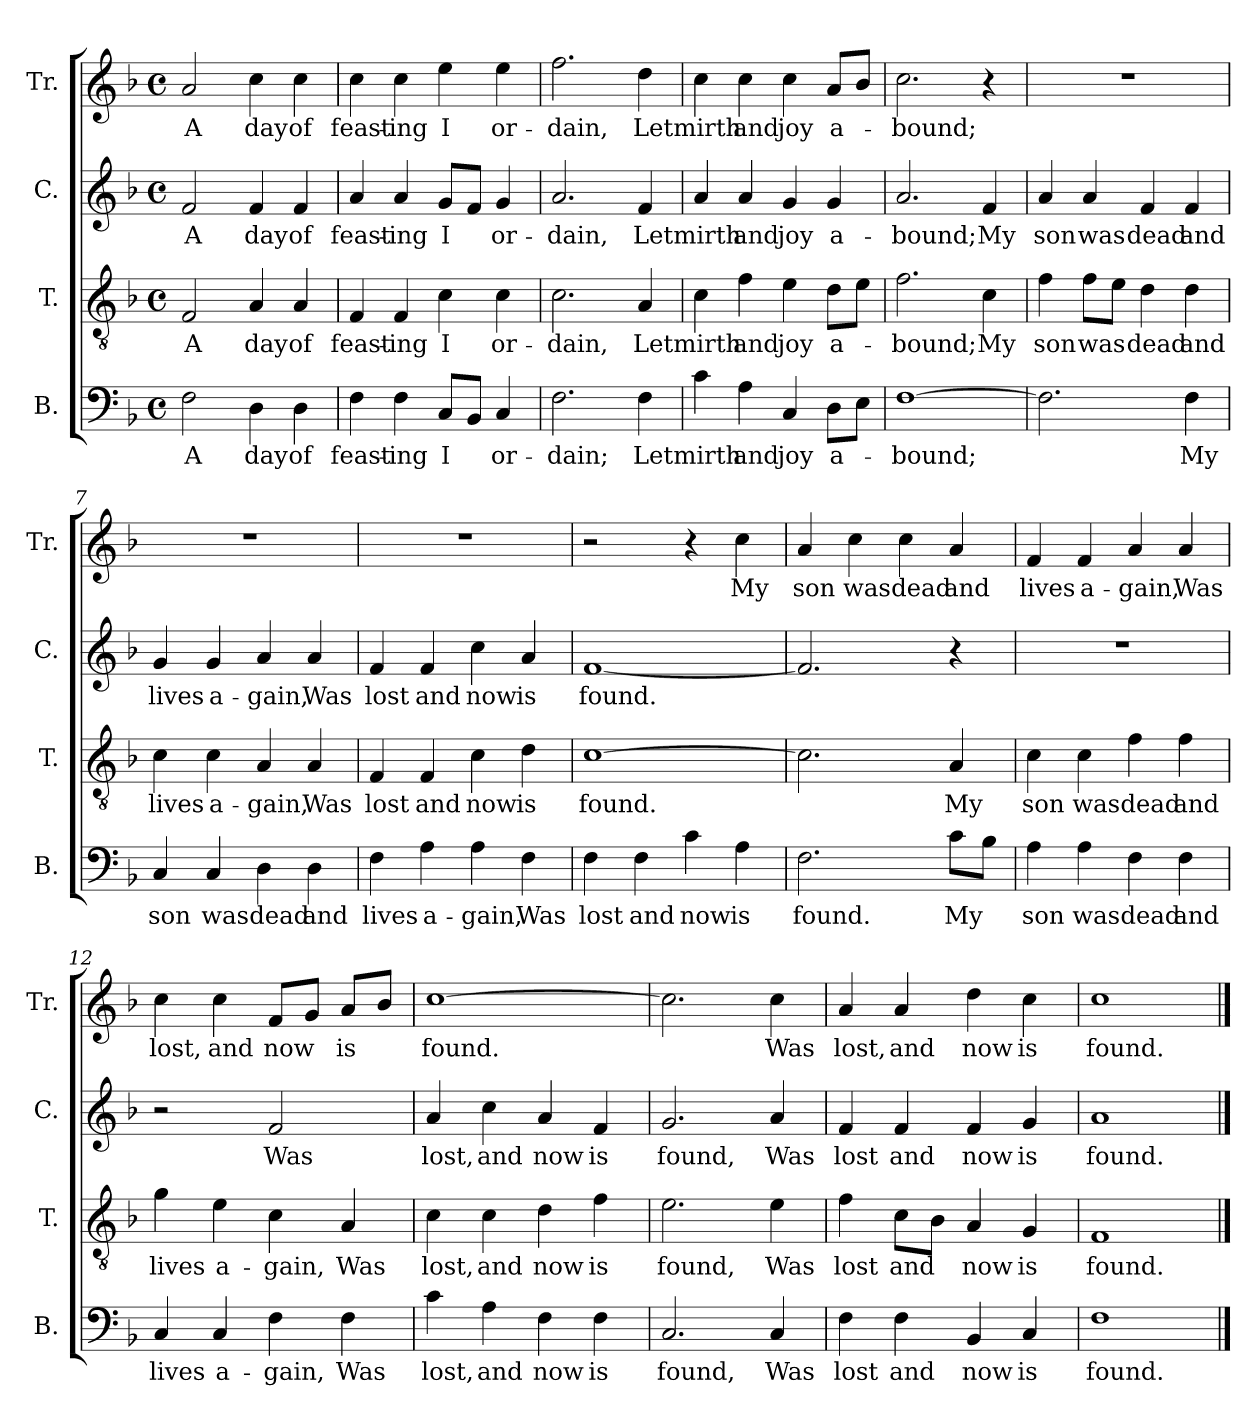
**kern	**text	**kern	**text	**kern	**text	**kern	**text
*part4	*part4	*part3	*part3	*part2	*part2	*part1	*part1
*staff4	*staff4	*staff3	*staff3	*staff2	*staff2	*staff1	*staff1
*I"B.	*	*I"T.	*	*I"C.	*	*I"Tr.	*
*I'B.	*	*I'T.	*	*I'C.	*	*I'Tr.	*
*clefF4	*	*clefGv2	*	*clefG2	*	*clefG2	*
*k[b-]	*	*k[b-]	*	*k[b-]	*	*k[b-]	*
*M4/4	*	*M4/4	*	*M4/4	*	*M4/4	*
*met(c)	*	*met(c)	*	*met(c)	*	*met(c)	*
*MM130	*	*MM130	*	*MM130	*	*MM130	*
=1	=1	=1	=1	=1	=1	=1	=1
!	!LO:LY:b	!	!LO:LY:b	!	!LO:LY:b	!	!LO:LY:b
2F!\	A	2F!/	A	2f!/	A	2a!/	A
!	!LO:LY:b	!	!LO:LY:b	!	!LO:LY:b	!	!LO:LY:b
4D!\	day	4A!/	day	4f!/	day	4cc!\	day
!	!LO:LY:b	!	!LO:LY:b	!	!LO:LY:b	!	!LO:LY:b
4D!\	of	4A!/	of	4f!/	of	4cc!\	of
=2	=2	=2	=2	=2	=2	=2	=2
!	!LO:LY:b	!	!LO:LY:b	!	!LO:LY:b	!	!LO:LY:b
4F!\	feast-	4F!/	feast-	4a!/	feast-	4cc!\	feast-
!	!LO:LY:b	!	!LO:LY:b	!	!LO:LY:b	!	!LO:LY:b
4F!\	-ing	4F!/	-ing	4a!/	-ing	4cc!\	-ing
!	!LO:LY:b	!	!LO:LY:b	!	!LO:LY:b	!	!LO:LY:b
8C!/L	I	4c!\	I	8g!/L	I	4ee!\	I
8BB-!/J	.	.	.	8f!/J	.	.	.
!	!LO:LY:b	!	!LO:LY:b	!	!LO:LY:b	!	!LO:LY:b
4C!/	or-	4c!\	or-	4g!/	or-	4ee!\	or-
=3	=3	=3	=3	=3	=3	=3	=3
!	!LO:LY:b	!	!LO:LY:b	!	!LO:LY:b	!	!LO:LY:b
2.F!\	-dain;	2.c!\	-dain,	2.a!/	-dain,	2.ff!\	-dain,
!	!LO:LY:b	!	!LO:LY:b	!	!LO:LY:b	!	!LO:LY:b
4F!\	Let	4A!/	Let	4f!/	Let	4dd!\	Let
=4	=4	=4	=4	=4	=4	=4	=4
!	!LO:LY:b	!	!LO:LY:b	!	!LO:LY:b	!	!LO:LY:b
4c!\	mirth	4c!\	mirth	4a!/	mirth	4cc!\	mirth
!	!LO:LY:b	!	!LO:LY:b	!	!LO:LY:b	!	!LO:LY:b
4A!\	and	4f!\	and	4a!/	and	4cc!\	and
!	!LO:LY:b	!	!LO:LY:b	!	!LO:LY:b	!	!LO:LY:b
4C!/	joy	4e!\	joy	4g!/	joy	4cc!\	joy
!	!LO:LY:b	!	!LO:LY:b	!	!LO:LY:b	!	!LO:LY:b
8D!\L	a-	8d!\L	a-	4g!/	a-	8a!/L	a-
8E!\J	.	8e!\J	.	.	.	8b-!/J	.
=5	=5	=5	=5	=5	=5	=5	=5
!	!LO:LY:b	!	!LO:LY:b	!	!LO:LY:b	!	!LO:LY:b
[1F!	-bound;	2.f!\	-bound;	2.a!/	-bound;	2.cc!\	-bound;
!	!	!	!LO:LY:b	!	!LO:LY:b	!	!
.	.	4c!\	My	4f!/	My	4r	.
=6	=6	=6	=6	=6	=6	=6	=6
!	!	!	!LO:LY:b	!	!LO:LY:b	!	!
2.F!\]	.	4f!\	son	4a!/	son	1r	.
!	!	!	!LO:LY:b	!	!LO:LY:b	!	!
.	.	8f!\L	was	4a!/	was	.	.
.	.	8e!\J	.	.	.	.	.
!	!	!	!LO:LY:b	!	!LO:LY:b	!	!
.	.	4d!\	dead	4f!/	dead	.	.
!	!LO:LY:b	!	!LO:LY:b	!	!LO:LY:b	!	!
4F!\	My	4d!\	and	4f!/	and	.	.
=7	=7	=7	=7	=7	=7	=7	=7
!	!LO:LY:b	!	!LO:LY:b	!	!LO:LY:b	!	!
4C!/	son	4c!\	lives	4g!/	lives	1r	.
!	!LO:LY:b	!	!LO:LY:b	!	!LO:LY:b	!	!
4C!/	was	4c!\	a-	4g!/	a-	.	.
!	!LO:LY:b	!	!LO:LY:b	!	!LO:LY:b	!	!
4D!\	dead	4A!/	-gain,	4a!/	-gain,	.	.
!	!LO:LY:b	!	!LO:LY:b	!	!LO:LY:b	!	!
4D!\	and	4A!/	Was	4a!/	Was	.	.
=8	=8	=8	=8	=8	=8	=8	=8
!	!LO:LY:b	!	!LO:LY:b	!	!LO:LY:b	!	!
4F!\	lives	4F!/	lost	4f!/	lost	1r	.
!	!LO:LY:b	!	!LO:LY:b	!	!LO:LY:b	!	!
4A!\	a-	4F!/	and	4f!/	and	.	.
!	!LO:LY:b	!	!LO:LY:b	!	!LO:LY:b	!	!
4A!\	-gain,	4c!\	now	4cc!\	now	.	.
!	!LO:LY:b	!	!LO:LY:b	!	!LO:LY:b	!	!
4F!\	Was	4d!\	is	4a!/	is	.	.
!!LO:LB:g=z
=9	=9	=9	=9	=9	=9	=9	=9
!	!LO:LY:b	!	!LO:LY:b	!	!LO:LY:b	!	!
4F!\	lost	[1c!	found.	[1f!	found.	2r	.
!	!LO:LY:b	!	!	!	!	!	!
4F!\	and	.	.	.	.	.	.
!	!LO:LY:b	!	!	!	!	!	!
4c!\	now	.	.	.	.	4r	.
!	!LO:LY:b	!	!	!	!	!	!LO:LY:b
4A!\	is	.	.	.	.	4cc!\	My
=10	=10	=10	=10	=10	=10	=10	=10
!	!LO:LY:b	!	!	!	!	!	!LO:LY:b
2.F!\	found.	2.c!\]	.	2.f!/]	.	4a!/	son
!	!	!	!	!	!	!	!LO:LY:b
.	.	.	.	.	.	4cc!\	was
!	!	!	!	!	!	!	!LO:LY:b
.	.	.	.	.	.	4cc!\	dead
!	!LO:LY:b	!	!LO:LY:b	!	!	!	!LO:LY:b
8c!\L	My	4A!/	My	4r	.	4a!/	and
8B-!\J	.	.	.	.	.	.	.
=11	=11	=11	=11	=11	=11	=11	=11
!	!LO:LY:b	!	!LO:LY:b	!	!	!	!LO:LY:b
4A!\	son	4c!\	son	1r	.	4f!/	lives
!	!LO:LY:b	!	!LO:LY:b	!	!	!	!LO:LY:b
4A!\	was	4c!\	was	.	.	4f!/	a-
!	!LO:LY:b	!	!LO:LY:b	!	!	!	!LO:LY:b
4F!\	dead	4f!\	dead	.	.	4a!/	-gain,
!	!LO:LY:b	!	!LO:LY:b	!	!	!	!LO:LY:b
4F!\	and	4f!\	and	.	.	4a!/	Was
=12	=12	=12	=12	=12	=12	=12	=12
!	!LO:LY:b	!	!LO:LY:b	!	!	!	!LO:LY:b
4C!/	lives	4g!\	lives	2r	.	4cc!\	lost,
!	!LO:LY:b	!	!LO:LY:b	!	!	!	!LO:LY:b
4C!/	a-	4e!\	a-	.	.	4cc!\	and
!	!LO:LY:b	!	!LO:LY:b	!	!LO:LY:b	!	!LO:LY:b
4F!\	-gain,	4c!\	-gain,	2f!/	Was	8f!/L	now
.	.	.	.	.	.	8g!/J	.
!	!LO:LY:b	!	!LO:LY:b	!	!	!	!LO:LY:b
4F!\	Was	4A!/	Was	.	.	8a!/L	is
.	.	.	.	.	.	8b-!/J	.
=13	=13	=13	=13	=13	=13	=13	=13
!	!LO:LY:b	!	!LO:LY:b	!	!LO:LY:b	!	!LO:LY:b
4c!\	lost,	4c!\	lost,	4a!/	lost,	[1cc!	found.
!	!LO:LY:b	!	!LO:LY:b	!	!LO:LY:b	!	!
4A!\	and	4c!\	and	4cc!\	and	.	.
!	!LO:LY:b	!	!LO:LY:b	!	!LO:LY:b	!	!
4F!\	now	4d!\	now	4a!/	now	.	.
!	!LO:LY:b	!	!LO:LY:b	!	!LO:LY:b	!	!
4F!\	is	4f!\	is	4f!/	is	.	.
=14	=14	=14	=14	=14	=14	=14	=14
!	!LO:LY:b	!	!LO:LY:b	!	!LO:LY:b	!	!
2.C!/	found,	2.e!\	found,	2.g!/	found,	2.cc!\]	.
!	!LO:LY:b	!	!LO:LY:b	!	!LO:LY:b	!	!LO:LY:b
4C!/	Was	4e!\	Was	4a!/	Was	4cc!\	Was
=15	=15	=15	=15	=15	=15	=15	=15
!	!LO:LY:b	!	!LO:LY:b	!	!LO:LY:b	!	!LO:LY:b
4F!\	lost	4f!\	lost	4f!/	lost	4a!/	lost,
!	!LO:LY:b	!	!LO:LY:b	!	!LO:LY:b	!	!LO:LY:b
4F!\	and	8c!\L	and	4f!/	and	4a!/	and
.	.	8B-!\J	.	.	.	.	.
!	!LO:LY:b	!	!LO:LY:b	!	!LO:LY:b	!	!LO:LY:b
4BB-!/	now	4A!/	now	4f!/	now	4dd!\	now
!	!LO:LY:b	!	!LO:LY:b	!	!LO:LY:b	!	!LO:LY:b
4C!/	is	4G!/	is	4g!/	is	4cc!\	is
=16	=16	=16	=16	=16	=16	=16	=16
!	!LO:LY:b	!	!LO:LY:b	!	!LO:LY:b	!	!LO:LY:b
1F!	found.	1F!	found.	1a!	found.	1cc!	found.
==	==	==	==	==	==	==	==
*-	*-	*-	*-	*-	*-	*-	*-
